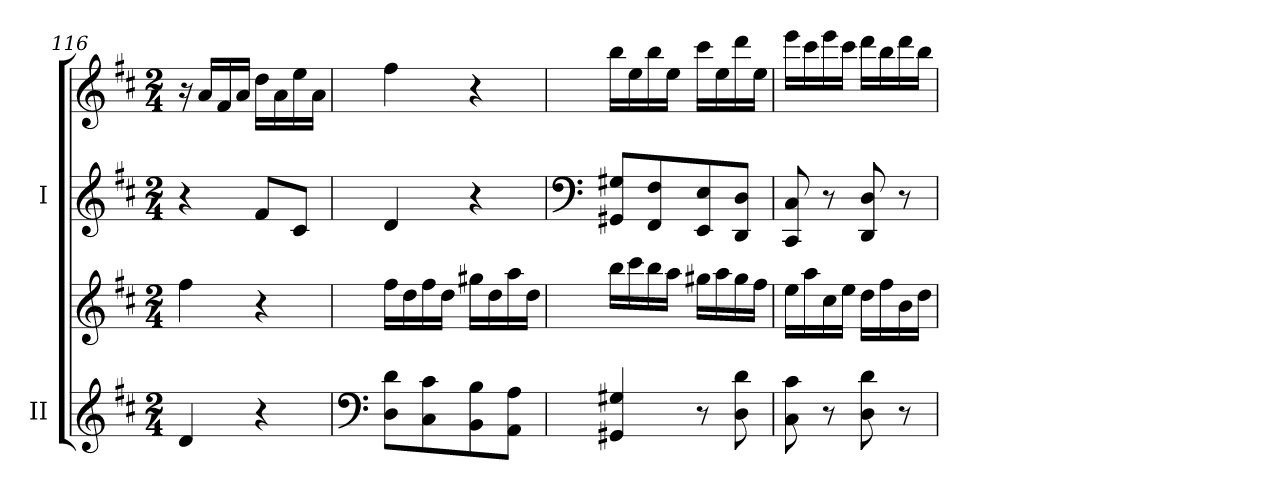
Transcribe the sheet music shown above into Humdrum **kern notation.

**kern	**kern	**kern	**kern
*part2	*part2	*part1	*part1
*staff4	*staff3	*staff2	*staff1
*I"II	*	*I"I	*
*I'II	*	*I'I	*
!!LO:LB:g=z
*clefG2	*clefG2	*clefG2	*clefG2
*k[f#c#]	*k[f#c#]	*k[f#c#]	*k[f#c#]
*M2/4	*M2/4	*M2/4	*M2/4
=116	=116	=116	=116
4d/	4ff#\	4r	16r
.	.	.	16a/LL
.	.	.	16f#/
.	.	.	16a/JJ
4r	4r	8f#/L	16dd\LL
.	.	.	16a\
.	.	8c#/J	16ee\
.	.	.	16a\JJ
=117	=117	=117	=117
*clefF4	*	*	*
8D\ 8d\L	16ff#\LL	4d/	4ff#\
.	16dd\	.	.
8C#\ 8c#\	16ff#\	.	.
.	16dd\JJ	.	.
8BB\ 8B\	16gg#X\LL	4r	4r
.	16dd\	.	.
8AA\ 8A\J	16aa\	.	.
.	16dd\JJ	.	.
=118	=118	=118	=118
*	*	*clefF4	*
4GG#X/ 4G#X/	16bb\LL	8GG#X/ 8G#X/L	16bb\LL
.	16ccc#\	.	16ee\
.	16bb\	8FF#/ 8F#/	16bb\
.	16aa\JJ	.	16ee\JJ
8r	16gg#X\LL	8EE/ 8E/	16ccc#\LL
.	16aa\	.	16ee\
8D\ 8d\	16gg#\	8DD/ 8D/J	16ddd\
.	16ff#\JJ	.	16ee\JJ
=119	=119	=119	=119
8C#\ 8c#\	16ee\LL	8CC#/ 8C#/	16eee\LL
.	16aa\	.	16ccc#\
8r	16cc#\	8r	16eee\
.	16ee\JJ	.	16ccc#\JJ
8D\ 8d\	16dd\LL	8DD/ 8D/	16ddd\LL
.	16ff#\	.	16bb\
8r	16b\	8r	16ddd\
.	16dd\JJ	.	16bb\JJ
=	=	=	=
*-	*-	*-	*-
